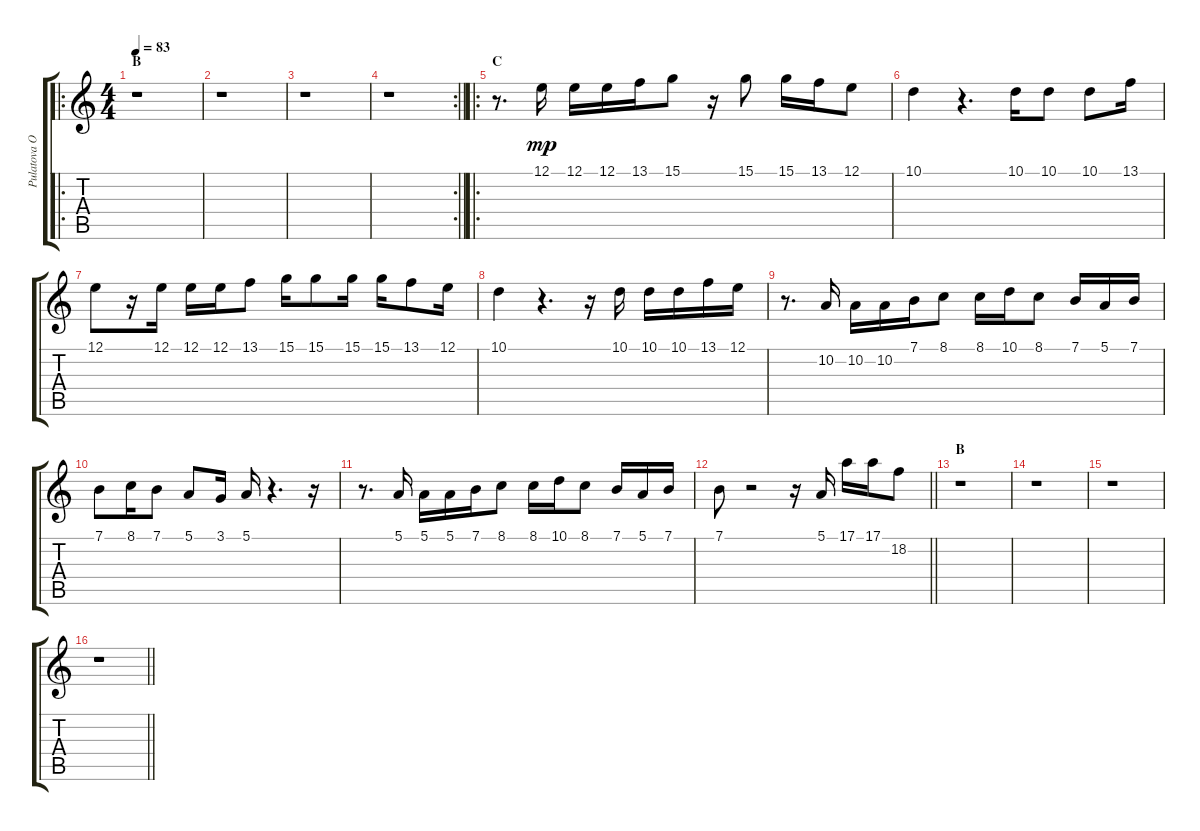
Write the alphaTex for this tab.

\track ("Pulatova Olga - Voice" "Pulatova O") {instrument lead6voice}
\staff {score tabs}
\tuning (E4 B3 G3 D3 A2 E2) {hide}
\ro
\ts (4 4)
\section ("" "B")
\tempo 83
\clef g2
\ks c
r.1{dy mp} |
r.1 |
r.1 |
\rc 2
\barLineRight lightlight
r.1 |
\ro
\section ("" "C")
r.8{d} 12.1.16 12.1.16 12.1.16 13.1.16 15.1.8 r.16 15.1.8 15.1.16 13.1.16 12.1.8 |
10.1.4 r.4{d} 10.1.16 10.1.8 10.1.8 13.1.16 |
12.1.8 r.16 12.1.16 12.1.16 12.1.16 13.1.8 15.1.16 15.1.8 15.1.16 15.1.16 13.1.8 12.1.16 |
10.1.4 r.4{d} r.16 10.1.16 10.1.16 10.1.16 13.1.16 12.1.16 |
r.8{d} 10.2.16 10.2.16 10.2.16 7.1.16 8.1.8 8.1.16 10.1.16 8.1.8 7.1.16 5.1.16 7.1.16 |
7.1.8 8.1.16 7.1.8 5.1.8 3.1.16 5.1.16 r.4{d} r.16 |
r.8{d} 5.1.16 5.1.16 5.1.16 7.1.16 8.1.8 8.1.16 10.1.16 8.1.8 7.1.16 5.1.16 7.1.16 |
\barLineRight lightlight
7.1.8 r.2 r.16 5.1.16 17.1.16 17.1.16 18.2.8 |
\section ("" "B")
r.1 |
r.1 |
r.1 |
\barLineRight lightlight
r.1
